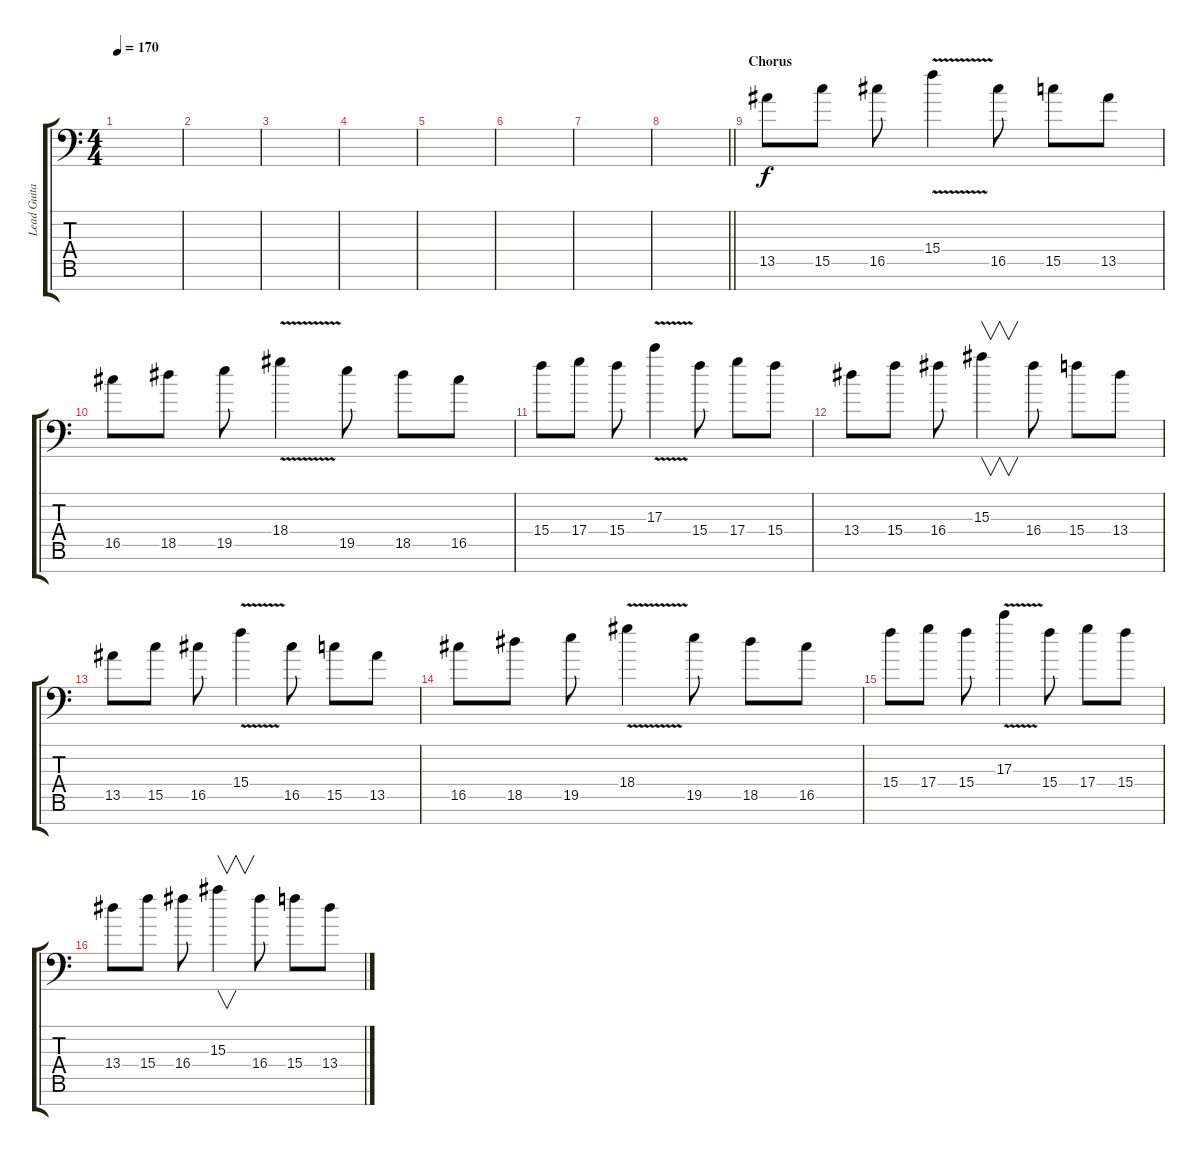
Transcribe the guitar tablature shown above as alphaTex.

\track ("Lead Guitar" "Lead Guita") {instrument distortionguitar}
\staff {score tabs}
\tuning (E4 B3 G3 D3 A2 E2 A1) {hide}
\ts (4 4)
\tempo 170
\clef f4
\ks c
|
|
|
|
|
|
|
\barLineRight lightlight
|
\section ("" "Chorus")
13.5.8 15.5.8 16.5.8 15.4{v}.4 16.5.8 15.5.8 13.5.8 |
16.5.8 18.5.8 19.5.8 18.4{v}.4 19.5.8 18.5.8 16.5.8 |
15.4.8 17.4.8 15.4.8 17.3{v}.4 15.4.8 17.4.8 15.4.8 |
13.4.8 15.4.8 16.4.8 15.3.4{v} 16.4.8 15.4.8 13.4.8 |
13.5.8 15.5.8 16.5.8 15.4{v}.4 16.5.8 15.5.8 13.5.8 |
16.5.8 18.5.8 19.5.8 18.4{v}.4 19.5.8 18.5.8 16.5.8 |
15.4.8 17.4.8 15.4.8 17.3{v}.4 15.4.8 17.4.8 15.4.8 |
13.4.8 15.4.8 16.4.8 15.3.4{v} 16.4.8 15.4.8 13.4.8
